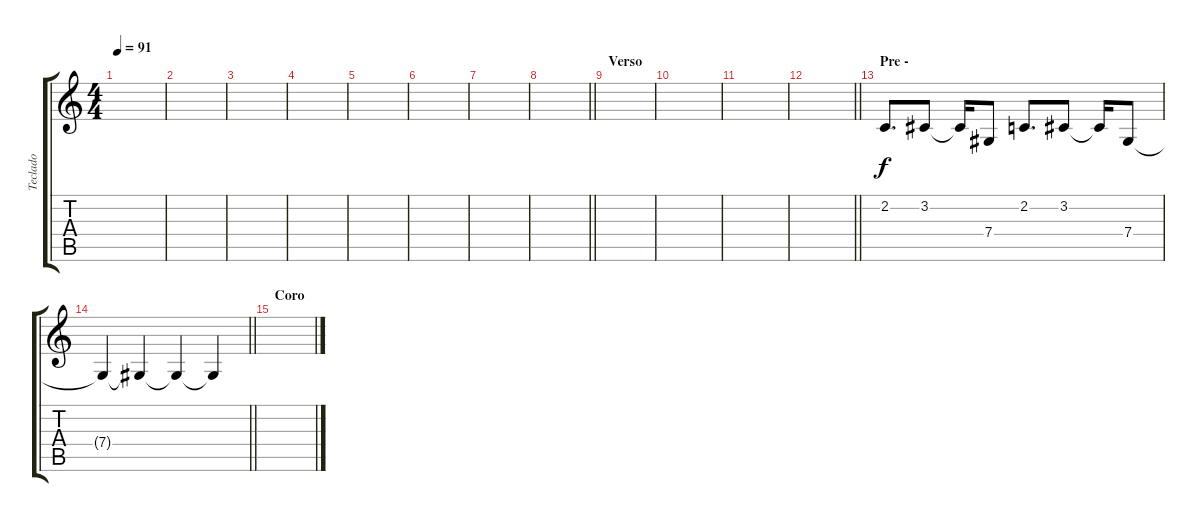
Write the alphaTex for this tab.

\track ("Teclado" "Teclado") {instrument pad7halo}
\staff {score tabs}
\tuning (Eb4 Bb3 Gb3 Db3 Ab2 Eb2) {hide}
\ts (4 4)
\tempo 91
\clef g2
\ks c
|
|
|
|
|
|
|
\barLineRight lightlight
|
\section ("" "Verso")
|
|
|
\barLineRight lightlight
|
\section ("" "Pre -")
2.2.8{d} 3.2.8 3.2{t}.16 7.4.8 2.2.8{d} 3.2.8 3.2{t}.16 7.4.8 |
\barLineRight lightlight
7.4{t}.4 7.4{t}.4 7.4{t}.4 7.4{t}.4 |
\section ("" "Coro")
